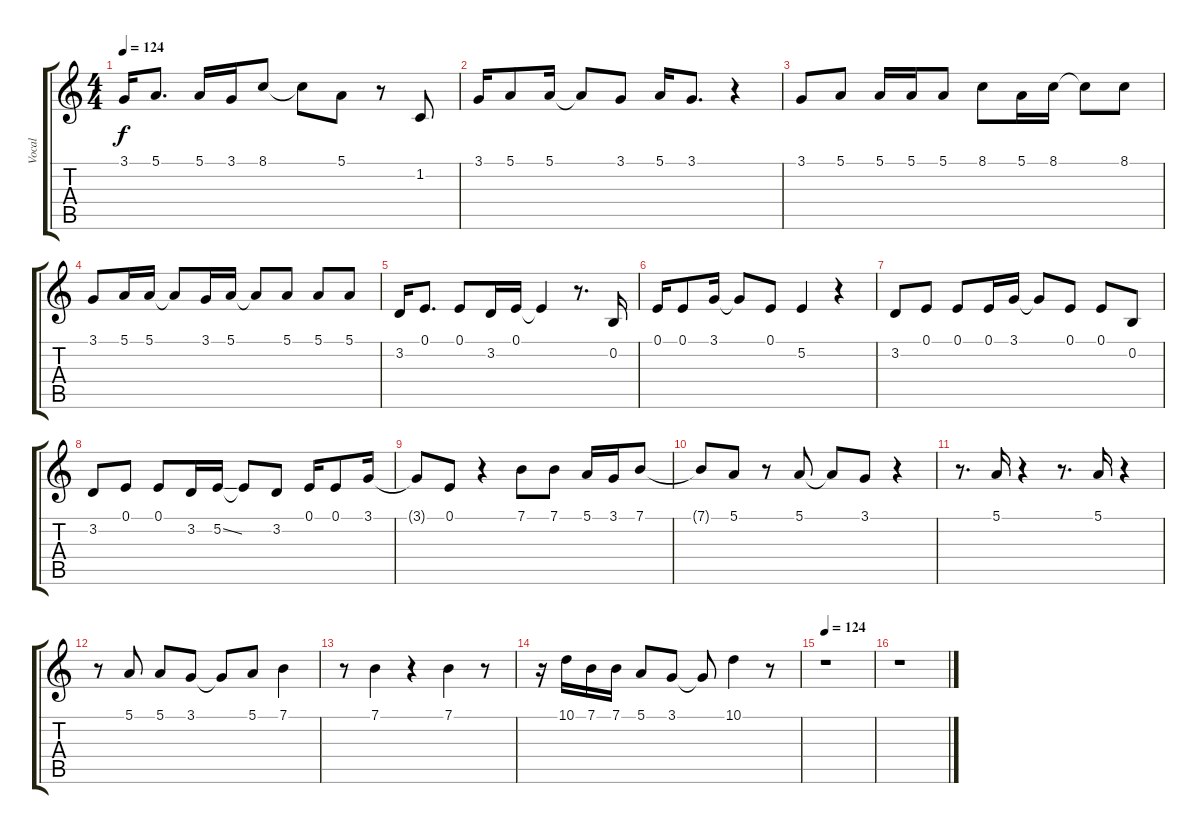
\track ("Vocal" "Vocal") {instrument lead2sawtooth}
\staff {score tabs}
\tuning (E4 B3 G3 D3 A2 E2) {hide}
\ts (4 4)
\tempo 124
\clef g2
\ks c
3.1.16{dy f} 5.1.8{d} 5.1.16 3.1.16 8.1.8 8.1{t}.8 5.1.8 r.8 1.2.8 |
3.1.16 5.1.8 5.1.16 5.1{t}.8 3.1.8 5.1.16 3.1.8{d} r.4 |
3.1.8 5.1.8 5.1.16 5.1.16 5.1.8 8.1.8 5.1.16 8.1.16 8.1{t}.8 8.1.8 |
3.1.8 5.1.16 5.1.16 5.1{t}.8 3.1.16 5.1.16 5.1{t}.8 5.1.8 5.1.8 5.1.8 |
3.2.16 0.1.8{d} 0.1.8 3.2.16 0.1.16 0.1{t}.4 r.8{d} 0.2.16 |
0.1.16 0.1.8 3.1.16 3.1{t}.8 0.1.8 5.2.4 r.4 |
3.2.8 0.1.8 0.1.8 0.1.16 3.1.16 3.1{t}.8 0.1.8 0.1.8 0.2.8 |
3.2.8 0.1.8 0.1.8 3.2.16 5.2{ss}.16 5.2{t}.8 3.2.8 0.1.16 0.1.8 3.1.16 |
3.1{t}.8 0.1.8 r.4 7.1.8 7.1.8 5.1.16 3.1.16 7.1.8 |
7.1{t}.8 5.1.8 r.8 5.1.8 5.1{t}.8 3.1.8 r.4 |
r.8{d} 5.1.16 r.4 r.8{d} 5.1.16 r.4 |
r.8 5.1.8 5.1.8 3.1.8 3.1{t}.8 5.1.8 7.1.4 |
r.8 7.1.4 r.4 7.1.4 r.8 |
r.16 10.1.16 7.1.16 7.1.16 5.1.8 3.1.8 3.1{t}.8 10.1.4 r.8 |
\tempo 124
r.1 |
r.1
